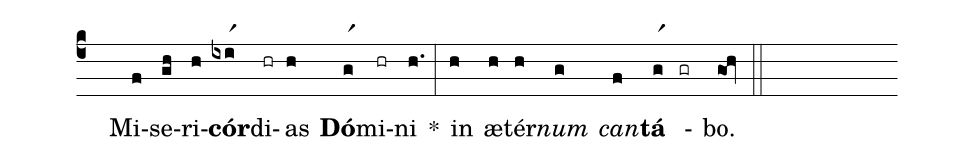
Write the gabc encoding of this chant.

%%
(c4)
( )Mi(f)se(gh)ri(h)<b>cór</b>(ixir1)di(hr)as(h) <b>Dó</b>(gr1)mi(hr)ni(h.) *(:)
in(h) æ(h)tér(h)<i>num</i>(g) <i>can</i>(f)<b>tá</b>(gr1) -(gr) bo.(gOh) (::)
